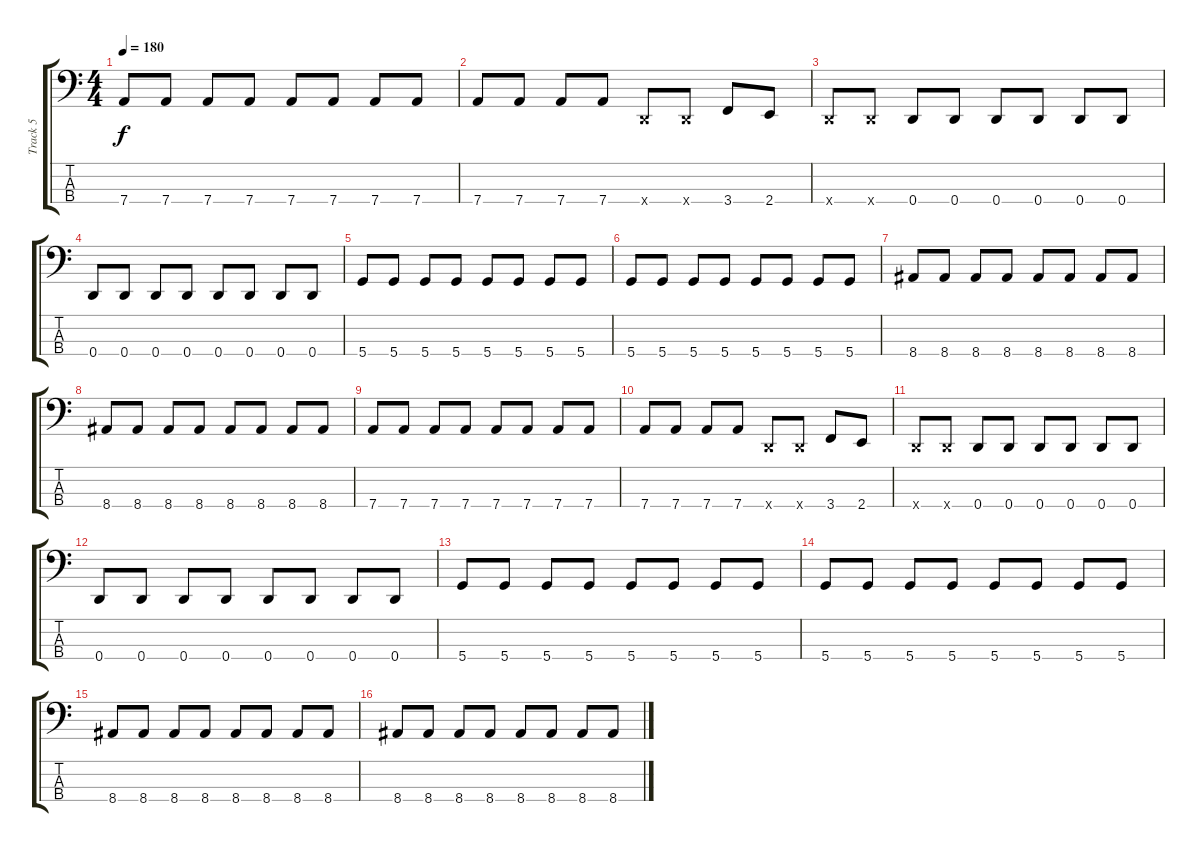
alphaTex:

\track ("Track 5" "Track 5") {instrument electricbassfinger}
\staff {score tabs}
\tuning (G2 D2 A1 D1) {hide}
\ts (4 4)
\tempo 180
\clef f4
\ks c
7.4.8{dy f} 7.4.8 7.4.8 7.4.8 7.4.8 7.4.8 7.4.8 7.4.8 |
7.4.8 7.4.8 7.4.8 7.4.8 0.4{x}.8 0.4{x}.8 3.4.8 2.4.8 |
0.4{x}.8 0.4{x}.8 0.4.8 0.4.8 0.4.8 0.4.8 0.4.8 0.4.8 |
0.4.8 0.4.8 0.4.8 0.4.8 0.4.8 0.4.8 0.4.8 0.4.8 |
5.4.8 5.4.8 5.4.8 5.4.8 5.4.8 5.4.8 5.4.8 5.4.8 |
5.4.8 5.4.8 5.4.8 5.4.8 5.4.8 5.4.8 5.4.8 5.4.8 |
8.4.8 8.4.8 8.4.8 8.4.8 8.4.8 8.4.8 8.4.8 8.4.8 |
8.4.8 8.4.8 8.4.8 8.4.8 8.4.8 8.4.8 8.4.8 8.4.8 |
7.4.8 7.4.8 7.4.8 7.4.8 7.4.8 7.4.8 7.4.8 7.4.8 |
7.4.8 7.4.8 7.4.8 7.4.8 0.4{x}.8 0.4{x}.8 3.4.8 2.4.8 |
0.4{x}.8 0.4{x}.8 0.4.8 0.4.8 0.4.8 0.4.8 0.4.8 0.4.8 |
0.4.8 0.4.8 0.4.8 0.4.8 0.4.8 0.4.8 0.4.8 0.4.8 |
5.4.8 5.4.8 5.4.8 5.4.8 5.4.8 5.4.8 5.4.8 5.4.8 |
5.4.8 5.4.8 5.4.8 5.4.8 5.4.8 5.4.8 5.4.8 5.4.8 |
8.4.8 8.4.8 8.4.8 8.4.8 8.4.8 8.4.8 8.4.8 8.4.8 |
8.4.8 8.4.8 8.4.8 8.4.8 8.4.8 8.4.8 8.4.8 8.4.8
